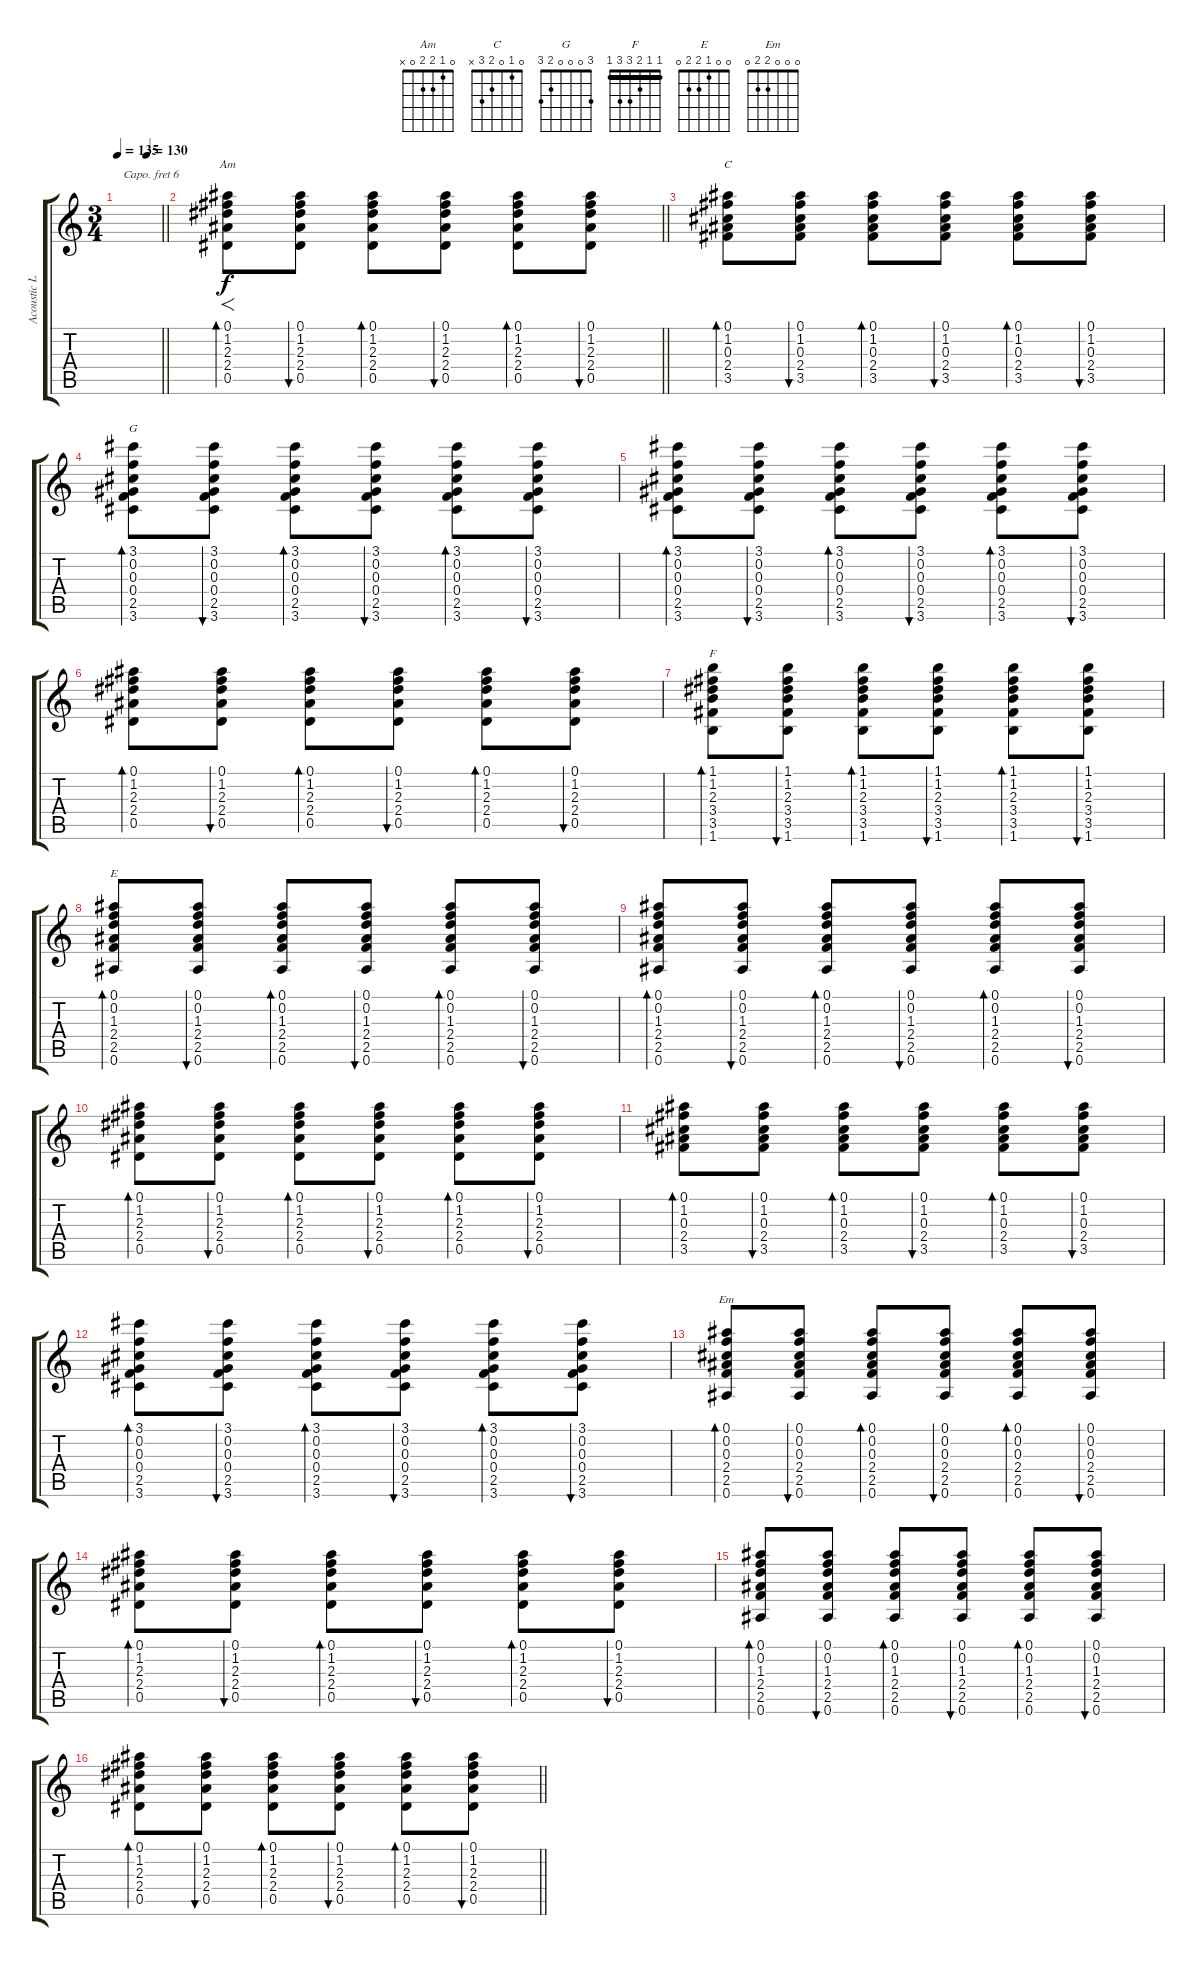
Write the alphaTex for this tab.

\track ("Acoustic Lead (Capo)" "Acoustic L") {instrument acousticguitarnylon}
\staff {score tabs}
\capo 6
\tuning (E4 B3 G3 D3 A2 E2) {hide}
\chord ("Am" 0 1 2 2 0 x)
\chord ("C" 0 1 0 2 3 x)
\chord ("G" 3 0 0 0 2 3)
\chord ("F" 1 1 2 3 3 1) {barre 1}
\chord ("E" 0 0 1 2 2 0)
\chord ("Em" 0 0 0 2 2 0)
\ts (3 4)
\tempo 135
\tempo (130 0.6666666666666666)
\clef g2
\barLineRight lightlight
\ks c
|
\section ("" "")
\barLineRight lightlight
(0.1 1.2 2.3 2.4 0.5).8{f bd 60 ch "Am"} (0.1 1.2 2.3 2.4 0.5).8{bu 60} (0.1 1.2 2.3 2.4 0.5).8{bd 60} (0.1 1.2 2.3 2.4 0.5).8{bu 60} (0.1 1.2 2.3 2.4 0.5).8{bd 60} (0.1 1.2 2.3 2.4 0.5).8{bu 60} |
(0.1 1.2 0.3 2.4 3.5).8{bd 60 ch "C"} (0.1 1.2 0.3 2.4 3.5).8{bu 60} (0.1 1.2 0.3 2.4 3.5).8{bd 60} (0.1 1.2 0.3 2.4 3.5).8{bu 60} (0.1 1.2 0.3 2.4 3.5).8{bd 60} (0.1 1.2 0.3 2.4 3.5).8{bu 60} |
(3.1 0.2 0.3 0.4 2.5 3.6).8{bd 60 ch "G"} (3.1 0.2 0.3 0.4 2.5 3.6).8{bu 60} (3.1 0.2 0.3 0.4 2.5 3.6).8{bd 60} (3.1 0.2 0.3 0.4 2.5 3.6).8{bu 60} (3.1 0.2 0.3 0.4 2.5 3.6).8{bd 60} (3.1 0.2 0.3 0.4 2.5 3.6).8{bu 60} |
(3.1 0.2 0.3 0.4 2.5 3.6).8{bd 60} (3.1 0.2 0.3 0.4 2.5 3.6).8{bu 60} (3.1 0.2 0.3 0.4 2.5 3.6).8{bd 60} (3.1 0.2 0.3 0.4 2.5 3.6).8{bu 60} (3.1 0.2 0.3 0.4 2.5 3.6).8{bd 60} (3.1 0.2 0.3 0.4 2.5 3.6).8{bu 60} |
(0.1 1.2 2.3 2.4 0.5).8{bd 60} (0.1 1.2 2.3 2.4 0.5).8{bu 60} (0.1 1.2 2.3 2.4 0.5).8{bd 60} (0.1 1.2 2.3 2.4 0.5).8{bu 60} (0.1 1.2 2.3 2.4 0.5).8{bd 60} (0.1 1.2 2.3 2.4 0.5).8{bu 60} |
(1.1 1.2 2.3 3.4 3.5 1.6).8{bd 60 ch "F"} (1.1 1.2 2.3 3.4 3.5 1.6).8{bu 60} (1.1 1.2 2.3 3.4 3.5 1.6).8{bd 60} (1.1 1.2 2.3 3.4 3.5 1.6).8{bu 60} (1.1 1.2 2.3 3.4 3.5 1.6).8{bd 60} (1.1 1.2 2.3 3.4 3.5 1.6).8{bu 60} |
(0.1 0.2 1.3 2.4 2.5 0.6).8{bd 60 ch "E"} (0.1 0.2 1.3 2.4 2.5 0.6).8{bu 60} (0.1 0.2 1.3 2.4 2.5 0.6).8{bd 60} (0.1 0.2 1.3 2.4 2.5 0.6).8{bu 60} (0.1 0.2 1.3 2.4 2.5 0.6).8{bd 60} (0.1 0.2 1.3 2.4 2.5 0.6).8{bu 60} |
(0.1 0.2 1.3 2.4 2.5 0.6).8{bd 60} (0.1 0.2 1.3 2.4 2.5 0.6).8{bu 60} (0.1 0.2 1.3 2.4 2.5 0.6).8{bd 60} (0.1 0.2 1.3 2.4 2.5 0.6).8{bu 60} (0.1 0.2 1.3 2.4 2.5 0.6).8{bd 60} (0.1 0.2 1.3 2.4 2.5 0.6).8{bu 60} |
(0.1 1.2 2.3 2.4 0.5).8{bd 60} (0.1 1.2 2.3 2.4 0.5).8{bu 60} (0.1 1.2 2.3 2.4 0.5).8{bd 60} (0.1 1.2 2.3 2.4 0.5).8{bu 60} (0.1 1.2 2.3 2.4 0.5).8{bd 60} (0.1 1.2 2.3 2.4 0.5).8{bu 60} |
(0.1 1.2 0.3 2.4 3.5).8{bd 60} (0.1 1.2 0.3 2.4 3.5).8{bu 60} (0.1 1.2 0.3 2.4 3.5).8{bd 60} (0.1 1.2 0.3 2.4 3.5).8{bu 60} (0.1 1.2 0.3 2.4 3.5).8{bd 60} (0.1 1.2 0.3 2.4 3.5).8{bu 60} |
(3.1 0.2 0.3 0.4 2.5 3.6).8{bd 60} (3.1 0.2 0.3 0.4 2.5 3.6).8{bu 60} (3.1 0.2 0.3 0.4 2.5 3.6).8{bd 60} (3.1 0.2 0.3 0.4 2.5 3.6).8{bu 60} (3.1 0.2 0.3 0.4 2.5 3.6).8{bd 60} (3.1 0.2 0.3 0.4 2.5 3.6).8{bu 60} |
(0.1 0.2 0.3 2.4 2.5 0.6).8{bd 60 ch "Em"} (0.1 0.2 0.3 2.4 2.5 0.6).8{bu 60} (0.1 0.2 0.3 2.4 2.5 0.6).8{bd 60} (0.1 0.2 0.3 2.4 2.5 0.6).8{bu 60} (0.1 0.2 0.3 2.4 2.5 0.6).8{bd 60} (0.1 0.2 0.3 2.4 2.5 0.6).8{bu 60} |
(0.1 1.2 2.3 2.4 0.5).8{bd 60} (0.1 1.2 2.3 2.4 0.5).8{bu 60} (0.1 1.2 2.3 2.4 0.5).8{bd 60} (0.1 1.2 2.3 2.4 0.5).8{bu 60} (0.1 1.2 2.3 2.4 0.5).8{bd 60} (0.1 1.2 2.3 2.4 0.5).8{bu 60} |
(0.1 0.2 1.3 2.4 2.5 0.6).8{bd 60} (0.1 0.2 1.3 2.4 2.5 0.6).8{bu 60} (0.1 0.2 1.3 2.4 2.5 0.6).8{bd 60} (0.1 0.2 1.3 2.4 2.5 0.6).8{bu 60} (0.1 0.2 1.3 2.4 2.5 0.6).8{bd 60} (0.1 0.2 1.3 2.4 2.5 0.6).8{bu 60} |
\barLineRight lightlight
(0.1 1.2 2.3 2.4 0.5).8{bd 60} (0.1 1.2 2.3 2.4 0.5).8{bu 60} (0.1 1.2 2.3 2.4 0.5).8{bd 60} (0.1 1.2 2.3 2.4 0.5).8{bu 60} (0.1 1.2 2.3 2.4 0.5).8{bd 60} (0.1 1.2 2.3 2.4 0.5).8{bu 60}
